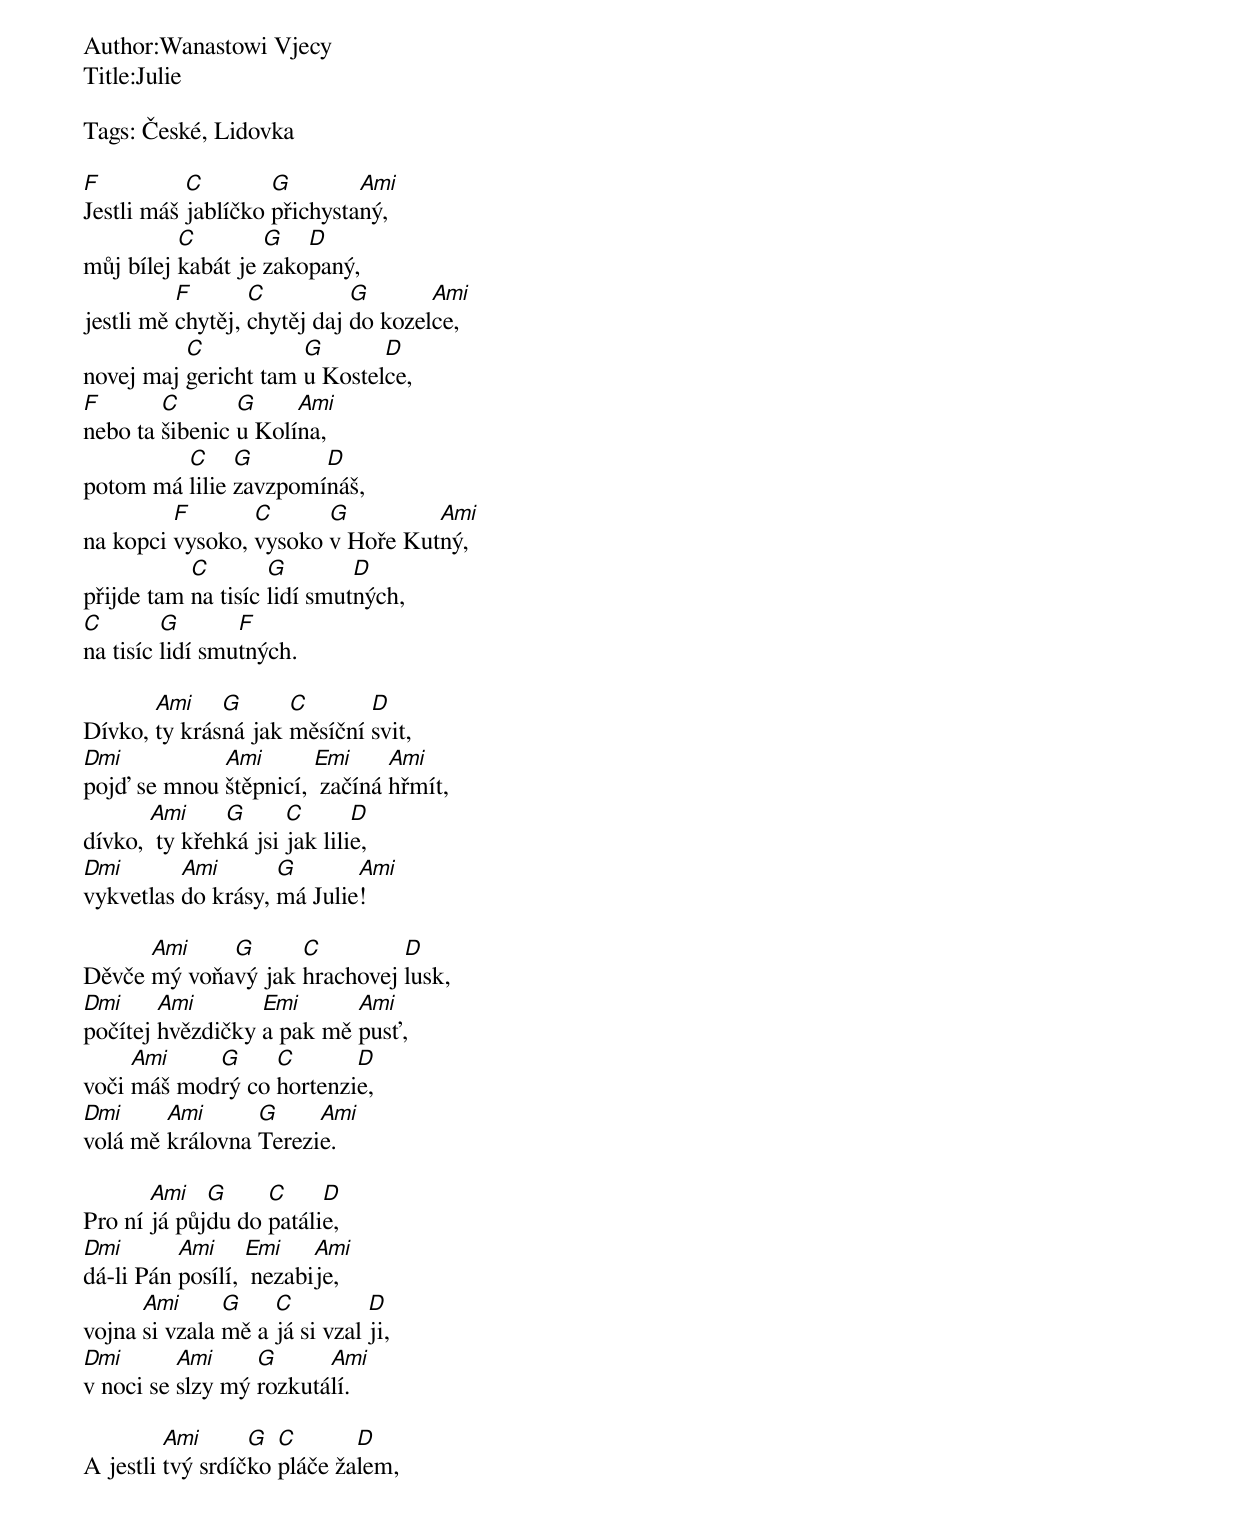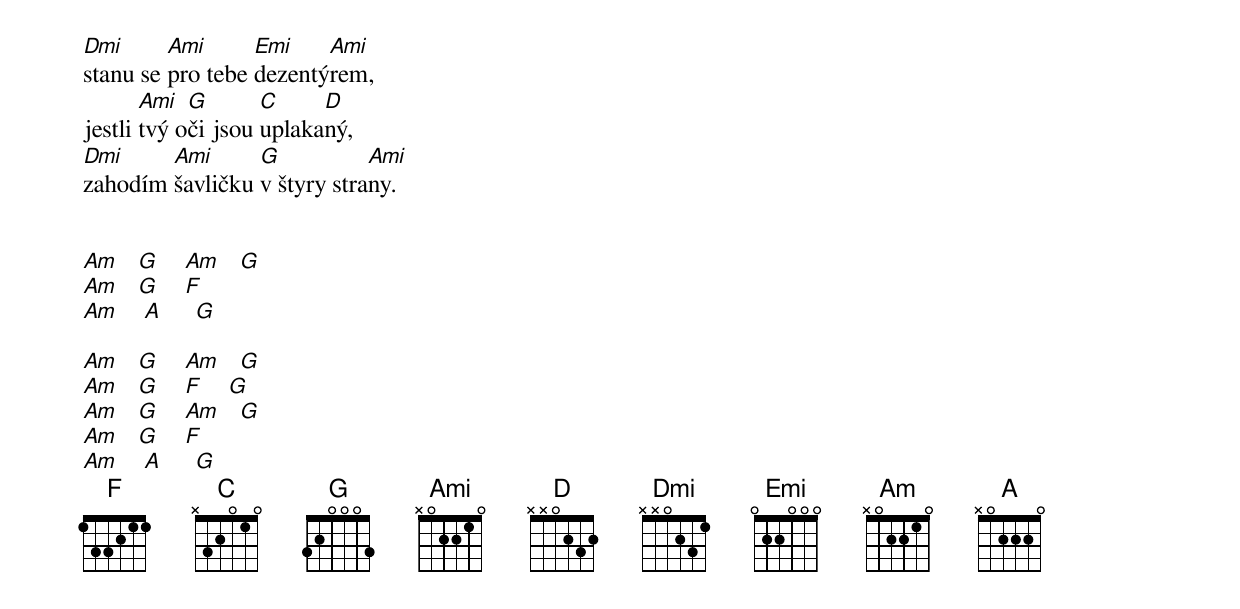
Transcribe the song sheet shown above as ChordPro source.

Author:Wanastowi Vjecy
Title:Julie

Tags: České, Lidovka

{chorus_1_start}
[F]Jestli máš [C]jablíčko [G]přichysta[Ami]ný,
můj bílej [C]kabát je [G]zako[D]paný,
jestli mě [F]chytěj, [C]chytěj daj [G]do kozel[Ami]ce,
novej maj [C]gericht tam [G]u Kostel[D]ce,
[F]nebo ta [C]šibenic [G]u Kolí[Ami]na,
potom má [C]lilie [G]zavzpomí[D]náš,
na kopci [F]vysoko, [C]vysoko [G]v Hoře Kut[Ami]ný,
přijde tam [C]na tisíc [G]lidí smut[D]ných,
[C]na tisíc [G]lidí smu[F]tných.
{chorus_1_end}

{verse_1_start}
Dívko, [Ami]ty krás[G]ná jak [C]měsíční [D]svit,
[Dmi]pojď se mnou [Ami]štěpnicí, [Emi] začíná [Ami]hřmít,
dívko, [Ami] ty křeh[G]ká jsi [C]jak lili[D]e,
[Dmi]vykvetlas [Ami]do krásy, [G]má Julie[Ami]!

Děvče [Ami]mý voňa[G]vý jak [C]hrachovej [D]lusk,
[Dmi]počítej [Ami]hvězdičky [Emi]a pak mě [Ami]pusť,
voči [Ami]máš mod[G]rý co [C]hortenzi[D]e,
[Dmi]volá mě [Ami]královna [G]Terezi[Ami]e.
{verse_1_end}

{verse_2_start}
Pro ní [Ami]já půj[G]du do [C]patáli[D]e,
[Dmi]dá-li Pán [Ami]posílí, [Emi] nezabi[Ami]je,
vojna [Ami]si vzala [G]mě a [C]já si vzal [D]ji,
[Dmi]v noci se [Ami]slzy mý [G]rozkutá[Ami]lí.

A jestli [Ami]tvý srdíč[G]ko [C]pláče ža[D]lem,
[Dmi]stanu se [Ami]pro tebe [Emi]dezentý[Ami]rem,
jestli [Ami]tvý o[G]či jsou [C]uplaka[D]ný,
[Dmi]zahodím [Ami]šavličku [G]v štyry stra[Ami]ny.
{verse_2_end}

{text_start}

[Am]   [G]    [Am]   [G]
[Am]   [G]    [F]
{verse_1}
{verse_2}
[Am]    [A]     [G]
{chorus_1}

[Am]   [G]    [Am]   [G]
[Am]   [G]    [F]    [G]
[Am]   [G]    [Am]   [G]
[Am]   [G]    [F]
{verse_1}
[Am]    [A]     [G]
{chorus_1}
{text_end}
